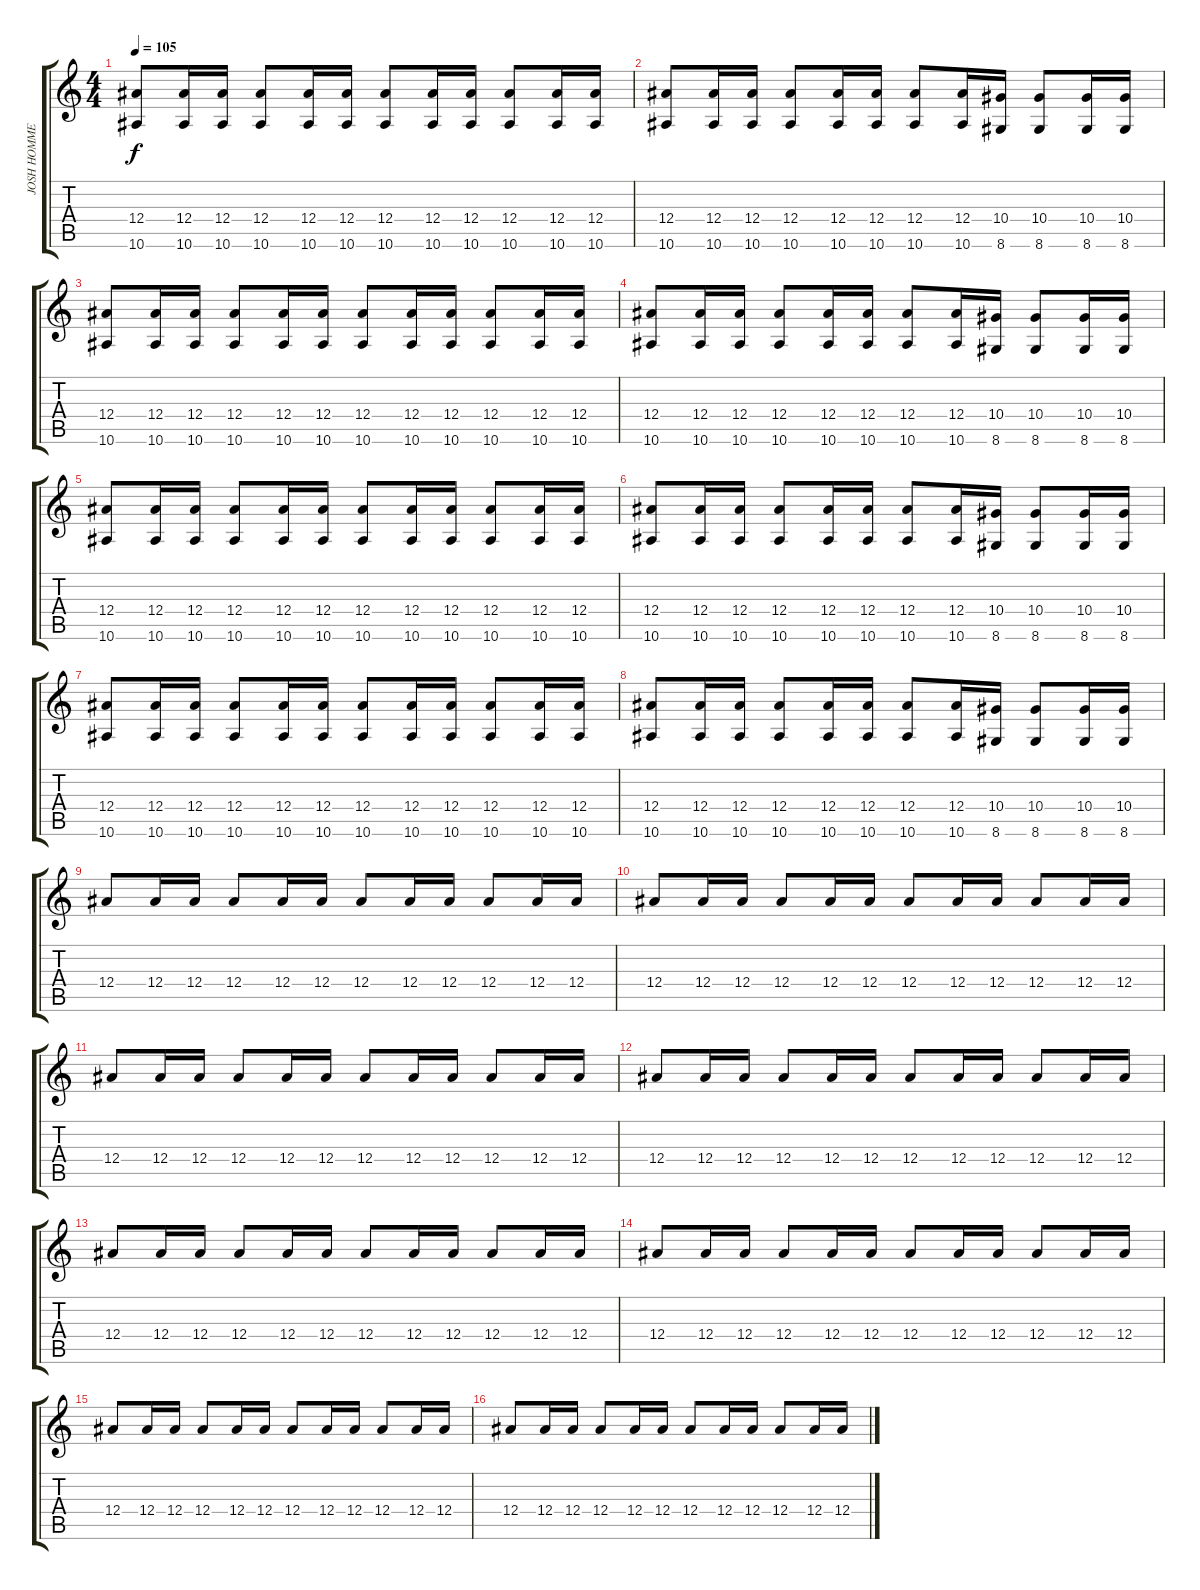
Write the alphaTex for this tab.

\track ("JOSH HOMME -  GUITAR" "JOSH HOMME") {instrument overdrivenguitar}
\staff {score tabs}
\tuning (C4 G3 Eb3 Bb2 F2 C2) {hide}
\ts (4 4)
\tempo 105
\clef g2
\ks c
(12.4 10.6).8{dy f volume 9} (12.4 10.6).16 (12.4 10.6).16 (12.4 10.6).8 (12.4 10.6).16 (12.4 10.6).16 (12.4 10.6).8 (12.4 10.6).16 (12.4 10.6).16 (12.4 10.6).8 (12.4 10.6).16 (12.4 10.6).16 |
(12.4 10.6).8 (12.4 10.6).16 (12.4 10.6).16 (12.4 10.6).8 (12.4 10.6).16 (12.4 10.6).16 (12.4 10.6).8 (12.4 10.6).16 (10.4 8.6).16 (10.4 8.6).8 (10.4 8.6).16 (10.4 8.6).16 |
(12.4 10.6).8 (12.4 10.6).16 (12.4 10.6).16 (12.4 10.6).8 (12.4 10.6).16 (12.4 10.6).16 (12.4 10.6).8 (12.4 10.6).16 (12.4 10.6).16 (12.4 10.6).8 (12.4 10.6).16 (12.4 10.6).16 |
(12.4 10.6).8 (12.4 10.6).16 (12.4 10.6).16 (12.4 10.6).8 (12.4 10.6).16 (12.4 10.6).16 (12.4 10.6).8 (12.4 10.6).16 (10.4 8.6).16 (10.4 8.6).8 (10.4 8.6).16 (10.4 8.6).16 |
(12.4 10.6).8 (12.4 10.6).16 (12.4 10.6).16 (12.4 10.6).8 (12.4 10.6).16 (12.4 10.6).16 (12.4 10.6).8 (12.4 10.6).16 (12.4 10.6).16 (12.4 10.6).8 (12.4 10.6).16 (12.4 10.6).16 |
(12.4 10.6).8 (12.4 10.6).16 (12.4 10.6).16 (12.4 10.6).8 (12.4 10.6).16 (12.4 10.6).16 (12.4 10.6).8 (12.4 10.6).16 (10.4 8.6).16 (10.4 8.6).8 (10.4 8.6).16 (10.4 8.6).16 |
(12.4 10.6).8 (12.4 10.6).16 (12.4 10.6).16 (12.4 10.6).8 (12.4 10.6).16 (12.4 10.6).16 (12.4 10.6).8 (12.4 10.6).16 (12.4 10.6).16 (12.4 10.6).8 (12.4 10.6).16 (12.4 10.6).16 |
(12.4 10.6).8 (12.4 10.6).16 (12.4 10.6).16 (12.4 10.6).8 (12.4 10.6).16 (12.4 10.6).16 (12.4 10.6).8 (12.4 10.6).16 (10.4 8.6).16 (10.4 8.6).8 (10.4 8.6).16 (10.4 8.6).16 |
12.4.8 12.4.16 12.4.16 12.4.8 12.4.16 12.4.16 12.4.8 12.4.16 12.4.16 12.4.8 12.4.16 12.4.16 |
12.4.8 12.4.16 12.4.16 12.4.8 12.4.16 12.4.16 12.4.8 12.4.16 12.4.16 12.4.8 12.4.16 12.4.16 |
12.4.8 12.4.16 12.4.16 12.4.8 12.4.16 12.4.16 12.4.8 12.4.16 12.4.16 12.4.8 12.4.16 12.4.16 |
12.4.8 12.4.16 12.4.16 12.4.8 12.4.16 12.4.16 12.4.8 12.4.16 12.4.16 12.4.8 12.4.16 12.4.16 |
12.4.8 12.4.16 12.4.16 12.4.8 12.4.16 12.4.16 12.4.8 12.4.16 12.4.16 12.4.8 12.4.16 12.4.16 |
12.4.8 12.4.16 12.4.16 12.4.8 12.4.16 12.4.16 12.4.8 12.4.16 12.4.16 12.4.8 12.4.16 12.4.16 |
12.4.8 12.4.16 12.4.16 12.4.8 12.4.16 12.4.16 12.4.8 12.4.16 12.4.16 12.4.8 12.4.16 12.4.16 |
12.4.8 12.4.16 12.4.16 12.4.8 12.4.16 12.4.16 12.4.8 12.4.16 12.4.16 12.4.8 12.4.16 12.4.16
